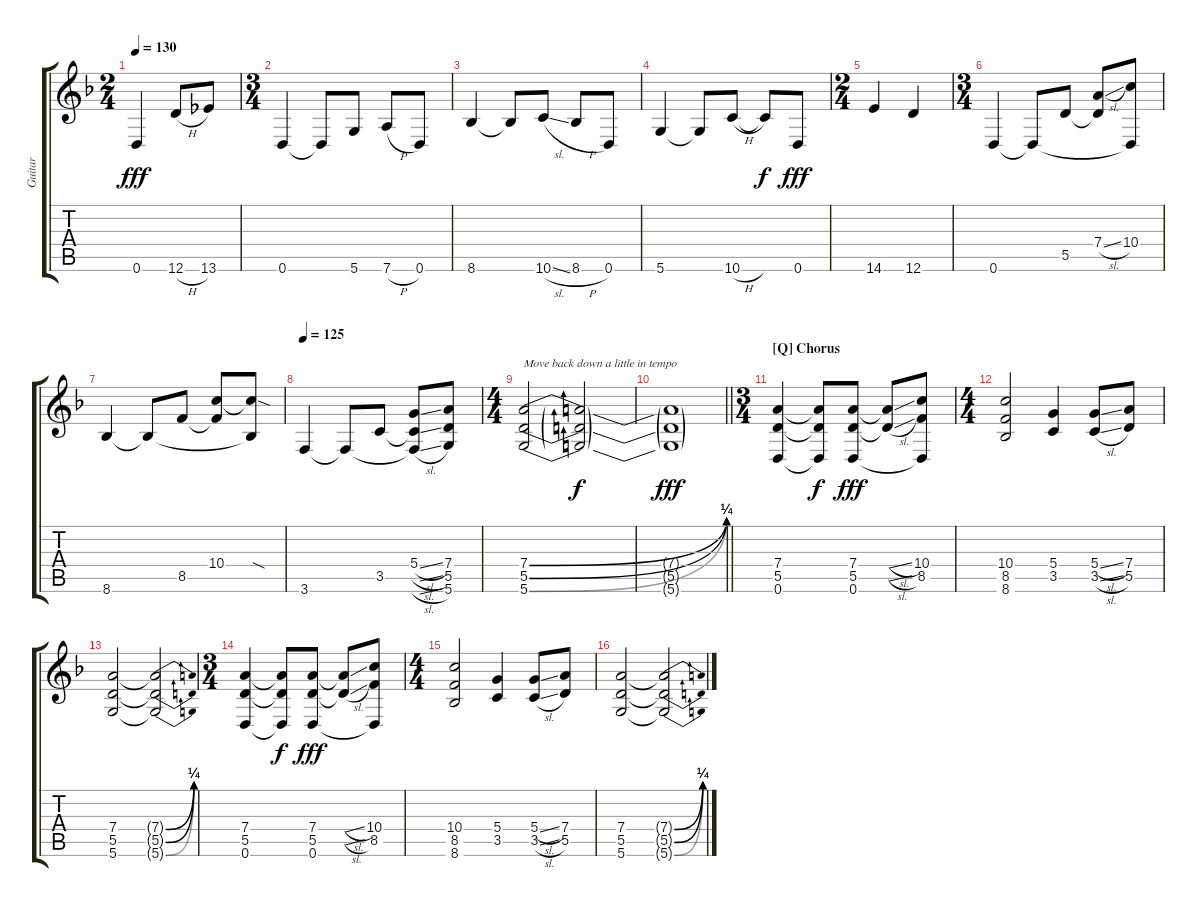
\track ("Guitar" "Guitar") {instrument electricguitarclean}
\staff {score tabs}
\tuning (E4 B3 G3 D3 A2 D2) {hide}
\ts (2 4)
\tempo 130
\clef g2
\ks dminor
0.6.4{dy fff} 12.6{h}.8 13.6.8 |
\ts (3 4)
0.6.4 0.6{t}.8 5.6.8 7.6{h}.8 0.6.8 |
8.6.4 8.6{t}.8 10.6{sl}.8 8.6{h}.8 0.6.8 |
5.6.4 5.6{t}.8 10.6{h}.8 10.6{t}.8{dy f} 0.6.8{dy fff} |
\ts (2 4)
14.6.4 12.6.4 |
\ts (3 4)
0.6.4 0.6{t}.8 5.5.8 (7.4{sl} 5.5{t}).8 (10.4 0.6{t}).8 |
8.6.4 8.6{t}.8 8.5.8 (10.4 8.5{t}).8 (10.4{sod t} 8.6{t}).8 |
\tempo 125
3.6.4 3.6{t}.8 3.5.8 (5.4{sl} 3.5{sl t} 3.6{sl t}).8 (7.4 5.5 5.6).8 |
\ts (4 4)
(7.4{be (bend 0 0 60 1)} 5.5{be (bend 0 0 60 1)} 5.6{be (bend 0 0 60 1)}).2{txt "Move back down a little in tempo"} (7.4{t} 5.5{t} 5.6{t}).2{dy f} |
\barLineRight lightlight
(7.4{t} 5.5{t} 5.6{t}).1{dy fff} |
\ts (3 4)
\section ("" "[Q] Chorus")
(7.4 5.5 0.6).4 (7.4{t} 5.5{t} 0.6{t}).8{dy f} (7.4 5.5 0.6).8{dy fff} (7.4{sl t} 5.5{sl t}).8 (10.4 8.5 0.6{t}).8 |
\ts (4 4)
(10.4 8.5 8.6).2 (5.4 3.5).4 (5.4{sl} 3.5{sl}).8 (7.4 5.5).8 |
(7.4 5.5 5.6).2 (7.4{be (bend 0 0 60 1) t} 5.5{be (bend 0 0 60 1) t} 5.6{be (bend 0 0 60 1) t}).2 |
\ts (3 4)
(7.4 5.5 0.6).4 (7.4{t} 5.5{t} 0.6{t}).8{dy f} (7.4 5.5 0.6).8{dy fff} (7.4{sl t} 5.5{sl t}).8 (10.4 8.5 0.6{t}).8 |
\ts (4 4)
(10.4 8.5 8.6).2 (5.4 3.5).4 (5.4{sl} 3.5{sl}).8 (7.4 5.5).8 |
(7.4 5.5 5.6).2 (7.4{be (bend 0 0 60 1) t} 5.5{be (bend 0 0 60 1) t} 5.6{be (bend 0 0 60 1) t}).2
